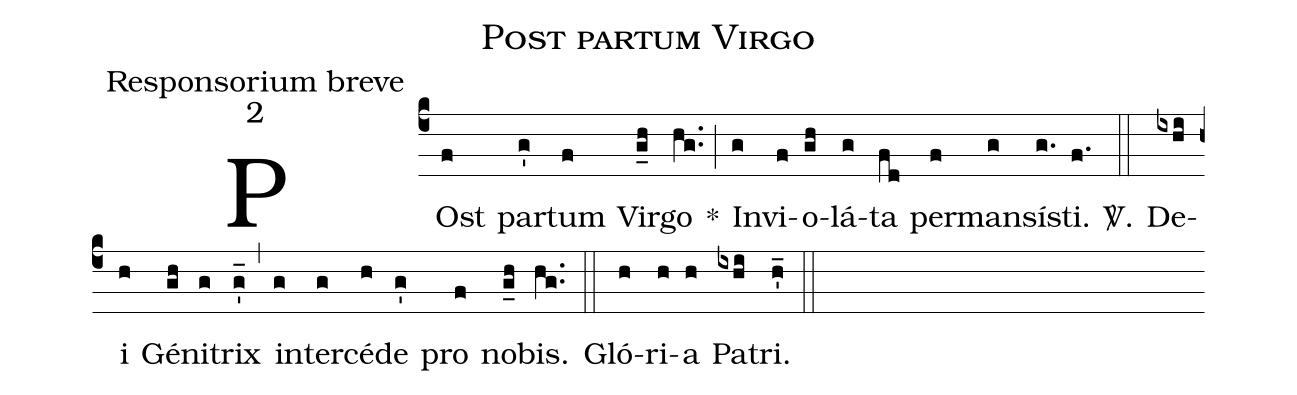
name:Post partum Virgo;
office-part:Responsorium breve;
mode:2;
%%
(c4) POst(f) par(g')tum(f) Vir(g_h)go(hg..) *(;) In(g)vi(f)o(gh)lá(g)ta(fd) per(f)man(g)sí(g.)sti.(f.) <sp>V/</sp>.(::) De(ixhi)i(h) Gé(gh)ni(g)trix(g'_) (,) in(g)ter(g)cé(h)de(g') pro(f) no(g_h)bis.(hg..) (::) Gló(h)ri(h)a(h) Pa(ixhi)tri.(h'_) (::)
